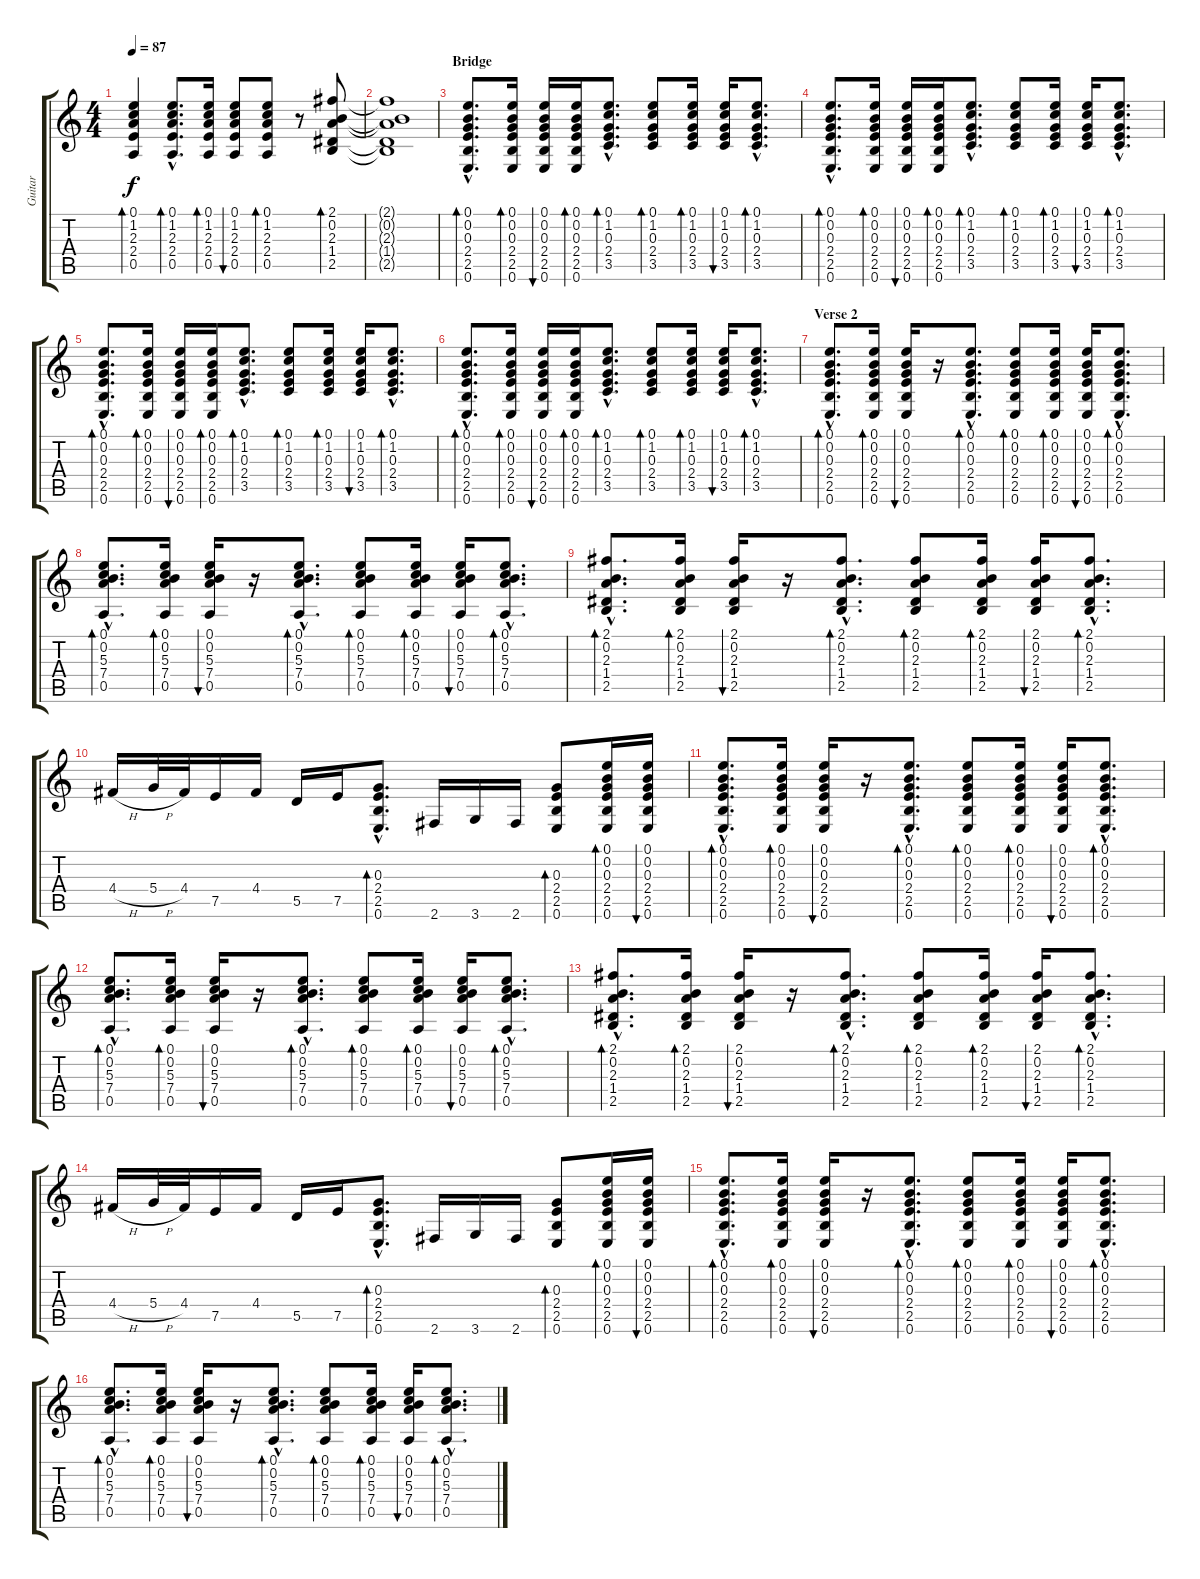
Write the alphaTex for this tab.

\track ("Guitar" "Guitar") {instrument acousticguitarnylon}
\staff {score tabs}
\tuning (E4 B3 G3 D3 A2 E2) {hide}
\ts (4 4)
\tempo 87
\clef g2
\ks c
(0.1 1.2 2.3 2.4 0.5).4{bd 60 dy f} (0.1{hac} 1.2{hac} 2.3{hac} 2.4{hac} 0.5{hac}).8{d bd 60} (0.1 1.2 2.3 2.4 0.5).16{bd 60} (0.1 1.2 2.3 2.4 0.5).8{bu 60} (0.1 1.2 2.3 2.4 0.5).8{bd 60} r.8 (2.1 0.2 2.3 1.4 2.5).8{bd 60} |
(2.1{t} 0.2{t} 2.3{t} 1.4{t} 2.5{t}).1 |
\section ("" "Bridge")
(0.1{hac} 0.2{hac} 0.3{hac} 2.4{hac} 2.5{hac} 0.6{hac}).8{d bd 60} (0.1 0.2 0.3 2.4 2.5 0.6).16{bd 60} (0.1 0.2 0.3 2.4 2.5 0.6).16{bu 60} (0.1 0.2 0.3 2.4 2.5 0.6).16{bd 60} (0.1{hac} 1.2{hac} 0.3{hac} 2.4{hac} 3.5{hac}).8{d bd 60} (0.1 1.2 0.3 2.4 3.5).8{bd 60} (0.1 1.2 0.3 2.4 3.5).16{bd 60} (0.1 1.2 0.3 2.4 3.5).16{bu 60} (0.1{hac} 1.2{hac} 0.3{hac} 2.4{hac} 3.5{hac}).8{d bd 60} |
(0.1{hac} 0.2{hac} 0.3{hac} 2.4{hac} 2.5{hac} 0.6{hac}).8{d bd 60} (0.1 0.2 0.3 2.4 2.5 0.6).16{bd 60} (0.1 0.2 0.3 2.4 2.5 0.6).16{bu 60} (0.1 0.2 0.3 2.4 2.5 0.6).16{bd 60} (0.1{hac} 1.2{hac} 0.3{hac} 2.4{hac} 3.5{hac}).8{d bd 60} (0.1 1.2 0.3 2.4 3.5).8{bd 60} (0.1 1.2 0.3 2.4 3.5).16{bd 60} (0.1 1.2 0.3 2.4 3.5).16{bu 60} (0.1{hac} 1.2{hac} 0.3{hac} 2.4{hac} 3.5{hac}).8{d bd 60} |
(0.1{hac} 0.2{hac} 0.3{hac} 2.4{hac} 2.5{hac} 0.6{hac}).8{d bd 60} (0.1 0.2 0.3 2.4 2.5 0.6).16{bd 60} (0.1 0.2 0.3 2.4 2.5 0.6).16{bu 60} (0.1 0.2 0.3 2.4 2.5 0.6).16{bd 60} (0.1{hac} 1.2{hac} 0.3{hac} 2.4{hac} 3.5{hac}).8{d bd 60} (0.1 1.2 0.3 2.4 3.5).8{bd 60} (0.1 1.2 0.3 2.4 3.5).16{bd 60} (0.1 1.2 0.3 2.4 3.5).16{bu 60} (0.1{hac} 1.2{hac} 0.3{hac} 2.4{hac} 3.5{hac}).8{d bd 60} |
(0.1{hac} 0.2{hac} 0.3{hac} 2.4{hac} 2.5{hac} 0.6{hac}).8{d bd 60} (0.1 0.2 0.3 2.4 2.5 0.6).16{bd 60} (0.1 0.2 0.3 2.4 2.5 0.6).16{bu 60} (0.1 0.2 0.3 2.4 2.5 0.6).16{bd 60} (0.1{hac} 1.2{hac} 0.3{hac} 2.4{hac} 3.5{hac}).8{d bd 60} (0.1 1.2 0.3 2.4 3.5).8{bd 60} (0.1 1.2 0.3 2.4 3.5).16{bd 60} (0.1 1.2 0.3 2.4 3.5).16{bu 60} (0.1{hac} 1.2{hac} 0.3{hac} 2.4{hac} 3.5{hac}).8{d bd 60} |
\section ("" "Verse 2")
(0.1{hac} 0.2{hac} 0.3{hac} 2.4{hac} 2.5{hac} 0.6{hac}).8{d bd 60} (0.1 0.2 0.3 2.4 2.5 0.6).16{bd 60} (0.1 0.2 0.3 2.4 2.5 0.6).16{bu 60} r.16 (0.1{hac} 0.2{hac} 0.3{hac} 2.4{hac} 2.5{hac} 0.6{hac}).8{d bd 60} (0.1 0.2 0.3 2.4 2.5 0.6).8{bd 60} (0.1 0.2 0.3 2.4 2.5 0.6).16{bd 60} (0.1 0.2 0.3 2.4 2.5 0.6).16{bu 60} (0.1{hac} 0.2{hac} 0.3{hac} 2.4{hac} 2.5{hac} 0.6{hac}).8{d bd 60} |
(0.1{hac} 0.2{hac} 5.3{hac} 7.4{hac} 0.5{hac}).8{d bd 60} (0.1 0.2 5.3 7.4 0.5).16{bd 60} (0.1 0.2 5.3 7.4 0.5).16{bu 60} r.16 (0.1{hac} 0.2{hac} 5.3{hac} 7.4{hac} 0.5{hac}).8{d bd 60} (0.1 0.2 5.3 7.4 0.5).8{bd 60} (0.1 0.2 5.3 7.4 0.5).16{bd 60} (0.1 0.2 5.3 7.4 0.5).16{bu 60} (0.1{hac} 0.2{hac} 5.3{hac} 7.4{hac} 0.5{hac}).8{d bd 60} |
(2.1{hac} 0.2{hac} 2.3{hac} 1.4{hac} 2.5{hac}).8{d bd 60} (2.1 0.2 2.3 1.4 2.5).16{bd 60} (2.1 0.2 2.3 1.4 2.5).16{bu 60} r.16 (2.1{hac} 0.2{hac} 2.3{hac} 1.4{hac} 2.5{hac}).8{d bd 60} (2.1 0.2 2.3 1.4 2.5).8{bd 60} (2.1 0.2 2.3 1.4 2.5).16{bd 60} (2.1 0.2 2.3 1.4 2.5).16{bu 60} (2.1{hac} 0.2{hac} 2.3{hac} 1.4{hac} 2.5{hac}).8{d bd 60} |
4.4{h}.16 5.4{h}.32 4.4.32 7.5.16 4.4.16 5.5.16 7.5.16 (0.3{hac} 2.4{hac} 2.5{hac} 0.6{hac}).8{d bd 60} 2.6.16 3.6.16 2.6.16 (0.3 2.4 2.5 0.6).8{bd 60} (0.1 0.2 0.3 2.4 2.5 0.6).16{bd 60} (0.1 0.2 0.3 2.4 2.5 0.6).16{bu 60} |
(0.1{hac} 0.2{hac} 0.3{hac} 2.4{hac} 2.5{hac} 0.6{hac}).8{d bd 60} (0.1 0.2 0.3 2.4 2.5 0.6).16{bd 60} (0.1 0.2 0.3 2.4 2.5 0.6).16{bu 60} r.16 (0.1{hac} 0.2{hac} 0.3{hac} 2.4{hac} 2.5{hac} 0.6{hac}).8{d bd 60} (0.1 0.2 0.3 2.4 2.5 0.6).8{bd 60} (0.1 0.2 0.3 2.4 2.5 0.6).16{bd 60} (0.1 0.2 0.3 2.4 2.5 0.6).16{bu 60} (0.1{hac} 0.2{hac} 0.3{hac} 2.4{hac} 2.5{hac} 0.6{hac}).8{d bd 60} |
(0.1{hac} 0.2{hac} 5.3{hac} 7.4{hac} 0.5{hac}).8{d bd 60} (0.1 0.2 5.3 7.4 0.5).16{bd 60} (0.1 0.2 5.3 7.4 0.5).16{bu 60} r.16 (0.1{hac} 0.2{hac} 5.3{hac} 7.4{hac} 0.5{hac}).8{d bd 60} (0.1 0.2 5.3 7.4 0.5).8{bd 60} (0.1 0.2 5.3 7.4 0.5).16{bd 60} (0.1 0.2 5.3 7.4 0.5).16{bu 60} (0.1{hac} 0.2{hac} 5.3{hac} 7.4{hac} 0.5{hac}).8{d bd 60} |
(2.1{hac} 0.2{hac} 2.3{hac} 1.4{hac} 2.5{hac}).8{d bd 60} (2.1 0.2 2.3 1.4 2.5).16{bd 60} (2.1 0.2 2.3 1.4 2.5).16{bu 60} r.16 (2.1{hac} 0.2{hac} 2.3{hac} 1.4{hac} 2.5{hac}).8{d bd 60} (2.1 0.2 2.3 1.4 2.5).8{bd 60} (2.1 0.2 2.3 1.4 2.5).16{bd 60} (2.1 0.2 2.3 1.4 2.5).16{bu 60} (2.1{hac} 0.2{hac} 2.3{hac} 1.4{hac} 2.5{hac}).8{d bd 60} |
4.4{h}.16 5.4{h}.32 4.4.32 7.5.16 4.4.16 5.5.16 7.5.16 (0.3{hac} 2.4{hac} 2.5{hac} 0.6{hac}).8{d bd 60} 2.6.16 3.6.16 2.6.16 (0.3 2.4 2.5 0.6).8{bd 60} (0.1 0.2 0.3 2.4 2.5 0.6).16{bd 60} (0.1 0.2 0.3 2.4 2.5 0.6).16{bu 60} |
(0.1{hac} 0.2{hac} 0.3{hac} 2.4{hac} 2.5{hac} 0.6{hac}).8{d bd 60} (0.1 0.2 0.3 2.4 2.5 0.6).16{bd 60} (0.1 0.2 0.3 2.4 2.5 0.6).16{bu 60} r.16 (0.1{hac} 0.2{hac} 0.3{hac} 2.4{hac} 2.5{hac} 0.6{hac}).8{d bd 60} (0.1 0.2 0.3 2.4 2.5 0.6).8{bd 60} (0.1 0.2 0.3 2.4 2.5 0.6).16{bd 60} (0.1 0.2 0.3 2.4 2.5 0.6).16{bu 60} (0.1{hac} 0.2{hac} 0.3{hac} 2.4{hac} 2.5{hac} 0.6{hac}).8{d bd 60} |
(0.1{hac} 0.2{hac} 5.3{hac} 7.4{hac} 0.5{hac}).8{d bd 60} (0.1 0.2 5.3 7.4 0.5).16{bd 60} (0.1 0.2 5.3 7.4 0.5).16{bu 60} r.16 (0.1{hac} 0.2{hac} 5.3{hac} 7.4{hac} 0.5{hac}).8{d bd 60} (0.1 0.2 5.3 7.4 0.5).8{bd 60} (0.1 0.2 5.3 7.4 0.5).16{bd 60} (0.1 0.2 5.3 7.4 0.5).16{bu 60} (0.1{hac} 0.2{hac} 5.3{hac} 7.4{hac} 0.5{hac}).8{d bd 60}
